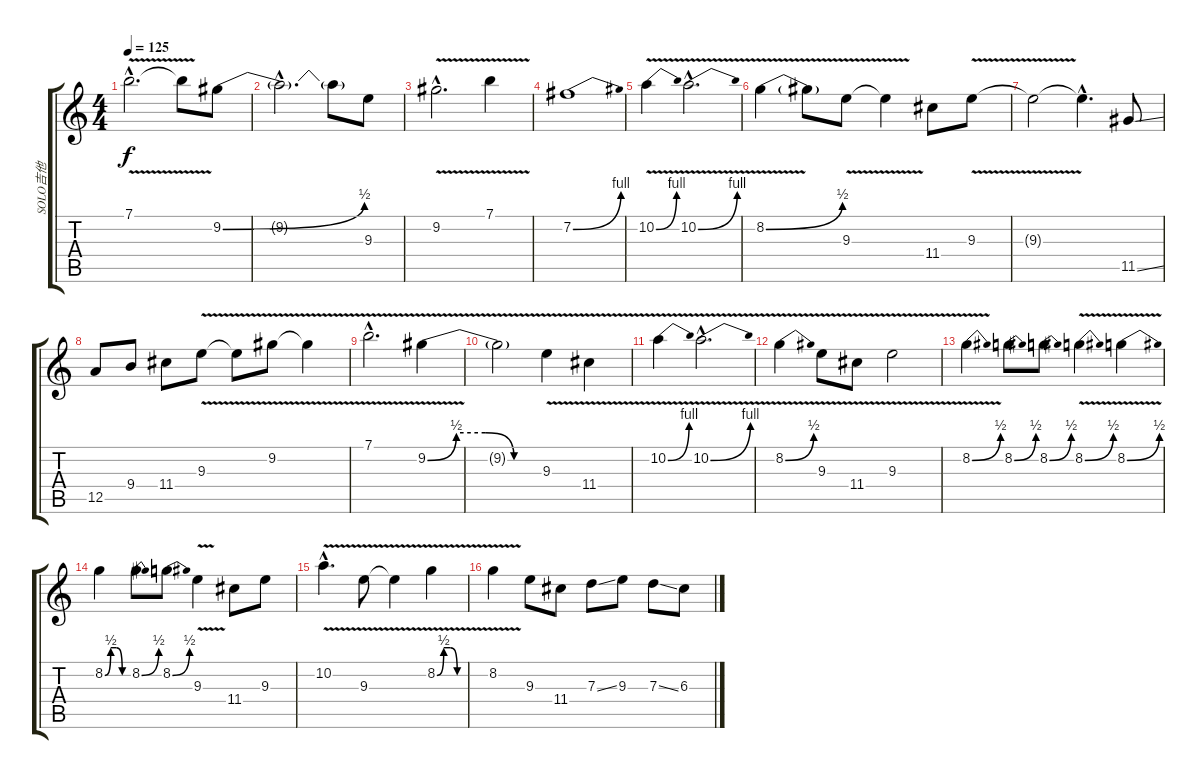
\track ("SOLO吉他" "SOLO吉他") {instrument distortionguitar}
\staff {score tabs}
\tuning (E4 B3 G3 D3 A2 E2) {hide}
\ts (4 4)
\tempo 125
\clef g2
\ks c
7.1{v hac}.2{d dy f} 7.1{t}.8 9.2{be (bend 0 0 60 2)}.8 |
9.2{hac t}.2{d} 9.2{t}.8 9.3.8 |
9.2{v hac}.2{d} 7.1{v}.4 |
7.2{be (bend 0 0 60 4)}.1 |
10.2{be (bend 0 0 60 4) v}.4 10.2{be (bend 0 0 60 4) v hac}.2{d} |
8.2{be (bend 0 0 60 2) v}.4 8.2{t}.8 9.3{v}.8 9.3{t}.4 11.4.8 9.3{v}.8 |
9.3{t}.2 9.3{hac t}.4{d} 11.5{ss}.8 |
12.5.8 9.4.8 11.4.8 9.3{v}.8 9.3{t}.8 9.2{v}.8 9.2{t}.4 |
7.1{v hac}.2{d} 9.2{be (custom 0 0 15 2 30 2 45 0 60 0) v}.4 |
9.2{t}.2 9.3{v}.4 11.4{v}.4 |
10.2{be (bend 0 0 60 4) v}.4 10.2{be (bend 0 0 60 4) v hac}.2{d} |
8.2{be (bend 0 0 60 2) v}.4 9.3{v}.8 11.4{v}.8 9.3{v}.2 |
8.2{be (bend 0 0 60 2) v}.4 8.2{be (bend 0 0 60 2)}.8 8.2{be (bend 0 0 60 2)}.8 8.2{be (bend 0 0 60 2) v}.4 8.2{be (bend 0 0 60 2) v}.4 |
8.2{be (custom 0 0 15 2 30 2 45 0 60 0)}.4 8.2{be (bend 0 0 60 2)}.8 8.2{be (bend 0 0 60 2)}.8 9.3{v}.4 11.4.8 9.3.8 |
10.2{v hac}.4{d} 9.3{v}.8 9.3{t}.4 8.2{be (custom 0 0 15 2 30 2 45 0 60 0) v}.4 |
8.2{v}.4 9.3.8 11.4.8 7.3{ss}.8 9.3.8 7.3{ss}.8 6.3.8
